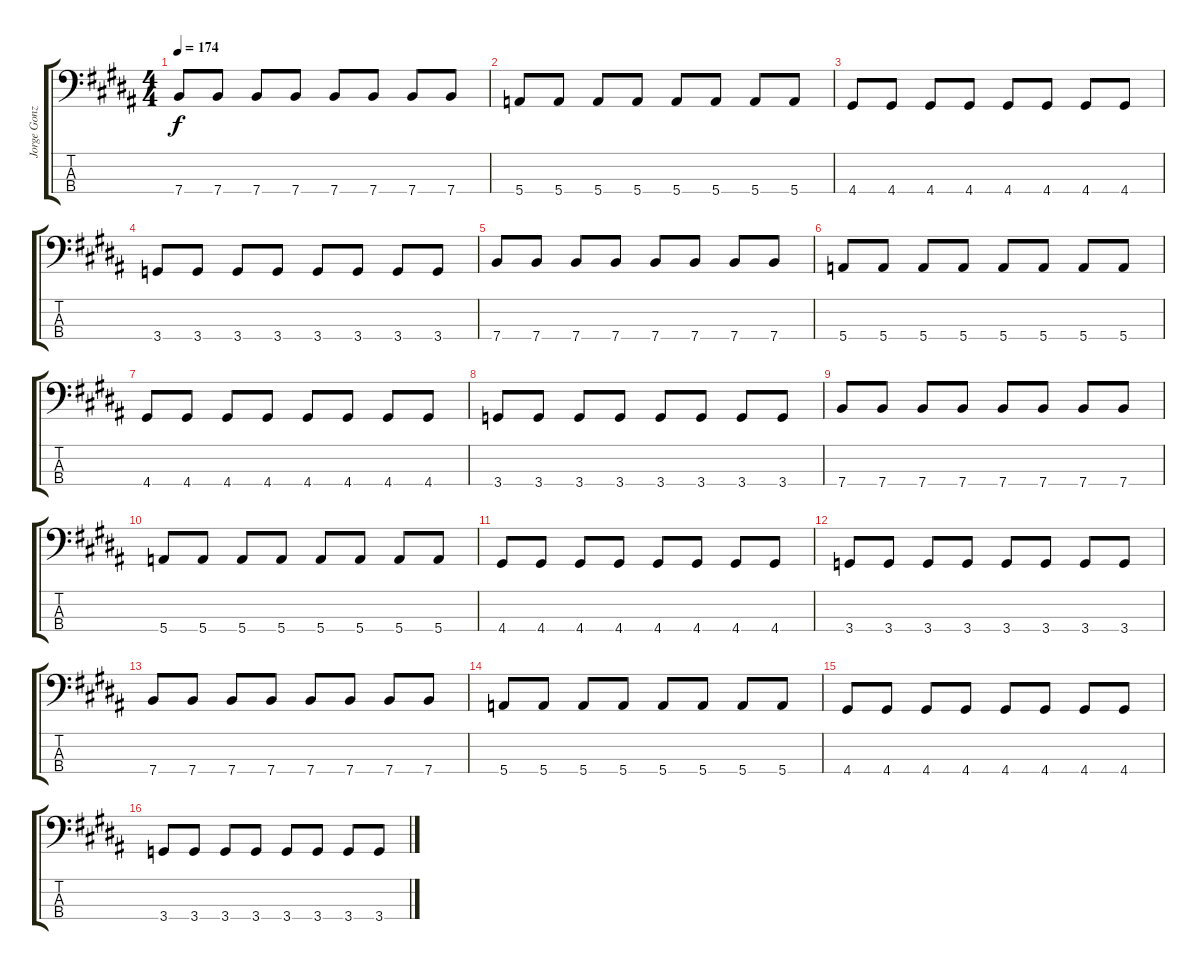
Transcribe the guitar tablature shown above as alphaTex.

\track ("Jorge González (Bajo)" "Jorge Gonz") {instrument electricbasspick}
\staff {score tabs}
\tuning (G2 D2 A1 E1) {hide}
\ts (4 4)
\tempo 174
\clef f4
\ks b
7.4.8{dy f} 7.4.8 7.4.8 7.4.8 7.4.8 7.4.8 7.4.8 7.4.8 |
5.4.8 5.4.8 5.4.8 5.4.8 5.4.8 5.4.8 5.4.8 5.4.8 |
4.4.8 4.4.8 4.4.8 4.4.8 4.4.8 4.4.8 4.4.8 4.4.8 |
3.4.8 3.4.8 3.4.8 3.4.8 3.4.8 3.4.8 3.4.8 3.4.8 |
7.4.8 7.4.8 7.4.8 7.4.8 7.4.8 7.4.8 7.4.8 7.4.8 |
5.4.8 5.4.8 5.4.8 5.4.8 5.4.8 5.4.8 5.4.8 5.4.8 |
4.4.8 4.4.8 4.4.8 4.4.8 4.4.8 4.4.8 4.4.8 4.4.8 |
3.4.8 3.4.8 3.4.8 3.4.8 3.4.8 3.4.8 3.4.8 3.4.8 |
7.4.8 7.4.8 7.4.8 7.4.8 7.4.8 7.4.8 7.4.8 7.4.8 |
5.4.8 5.4.8 5.4.8 5.4.8 5.4.8 5.4.8 5.4.8 5.4.8 |
4.4.8 4.4.8 4.4.8 4.4.8 4.4.8 4.4.8 4.4.8 4.4.8 |
3.4.8 3.4.8 3.4.8 3.4.8 3.4.8 3.4.8 3.4.8 3.4.8 |
7.4.8 7.4.8 7.4.8 7.4.8 7.4.8 7.4.8 7.4.8 7.4.8 |
5.4.8 5.4.8 5.4.8 5.4.8 5.4.8 5.4.8 5.4.8 5.4.8 |
4.4.8 4.4.8 4.4.8 4.4.8 4.4.8 4.4.8 4.4.8 4.4.8 |
3.4.8 3.4.8 3.4.8 3.4.8 3.4.8 3.4.8 3.4.8 3.4.8
